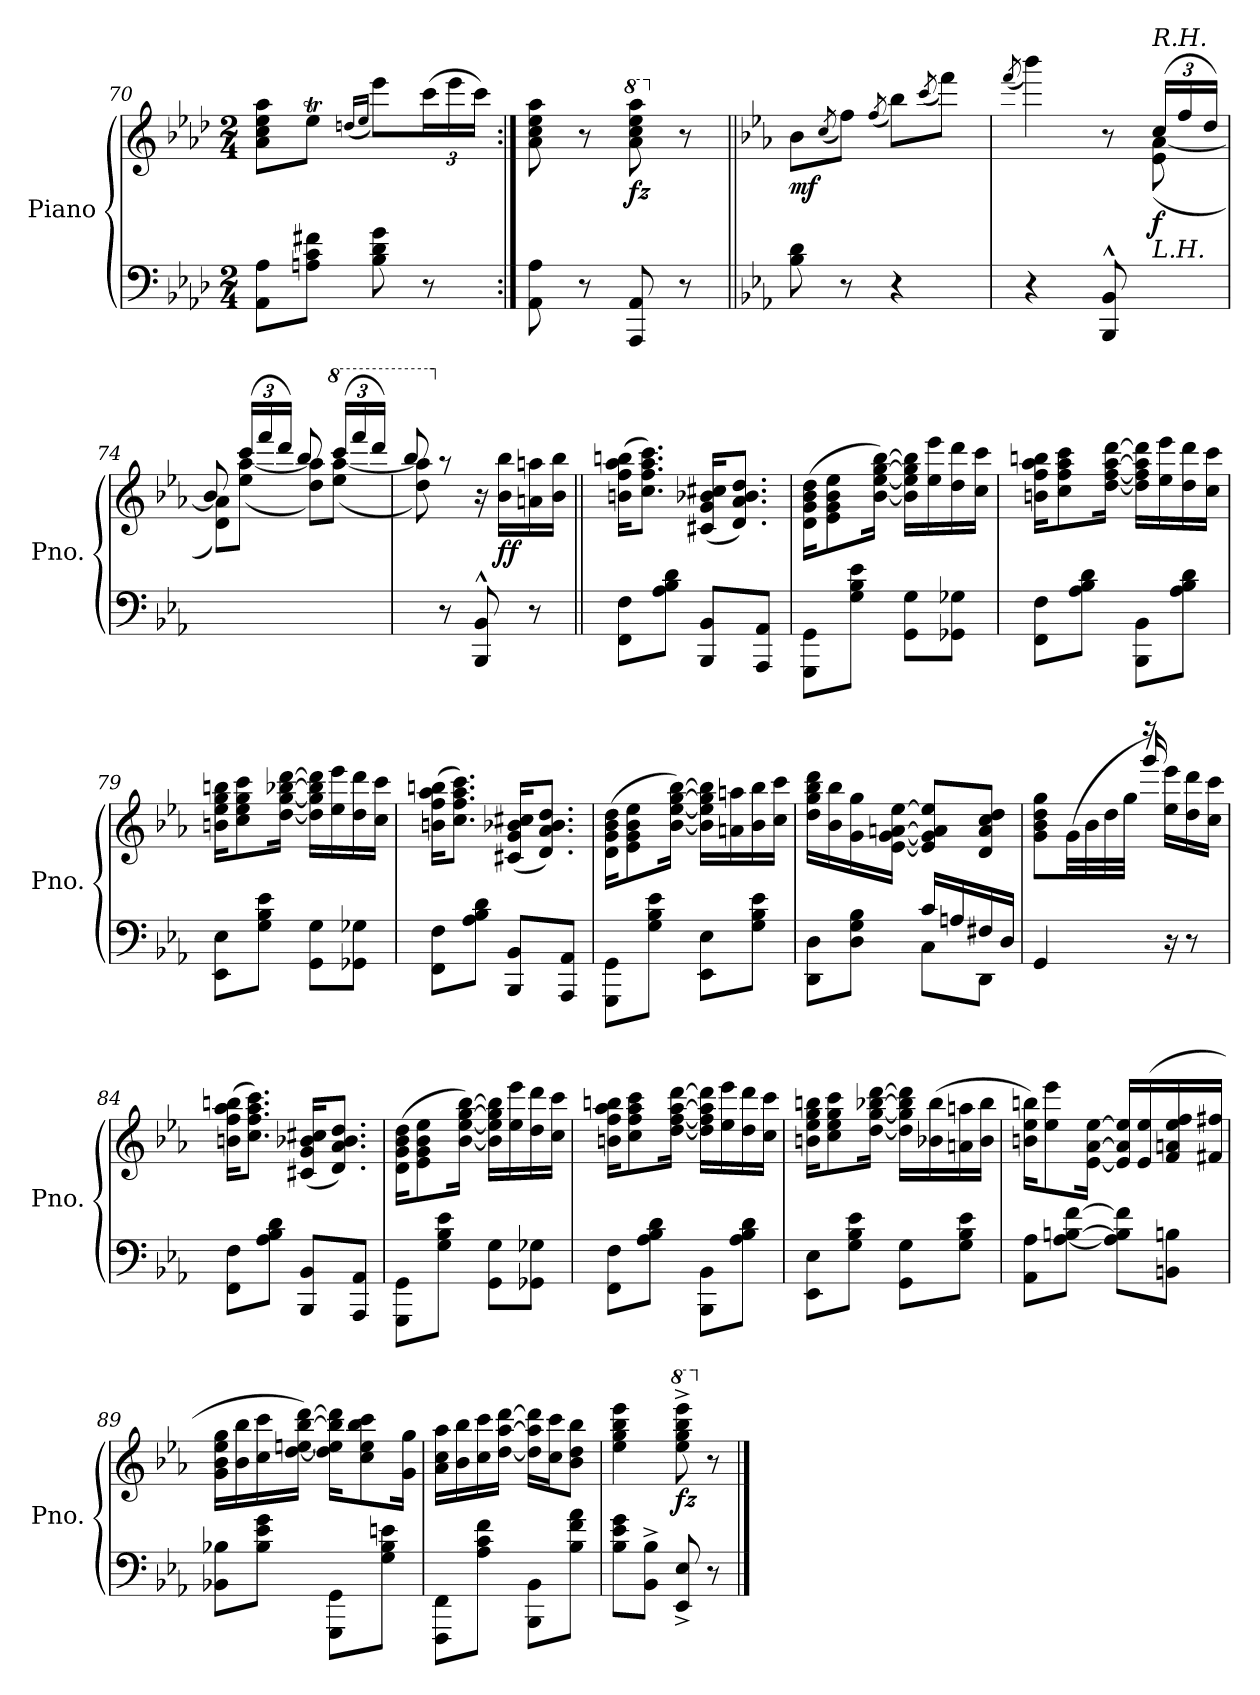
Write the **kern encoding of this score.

**kern	**kern	**dynam
*part1	*part1	*part1
*staff2	*staff1	*staff1/2
*I"Piano	*	*
*I'Pno.	*	*
*clefF4	*clefG2	*
*k[b-e-a-d-]	*k[b-e-a-d-]	*
*M2/4	*M2/4	*
=70	=70	=70
8AA-\ 8A-\L	8a-\ 8cc\ 8ee-\ 8aa-\L	.
8An\ 8c\ 8f#X\J	8ee-T\J	.
.	(<16qddn/LL	.
.	16qee-/JJ	.
8B-\ 8d-\ 8g\	8eee-\L)	.
*	*Xbrackettup	*
8r	(>24ccc\L	.
.	24eee-\	.
.	24ccc\JJ)	.
=71:|!	=71:|!	=71:|!
8AA-\ 8A-\	8a-\ 8cc\ 8ee-\ 8aa-\	.
8r	8r	.
*	*8va	*
!	!	!LO:DY:b
8AAA-/ 8AA-/	8aa-\ 8ccc\ 8eee-\ 8aaa-\	fz
*	*X8va	*
8r	8r	.
!!LO:PB:g=z
=72||	=72||	=72||
*k[b-e-a-]	*k[b-e-a-]	*
!	!	!LO:DY:b
8B-\ 8d\	8b-\L	mf
.	(<8qcc/	.
8r	8ff\J)	.
.	(<8qff/	.
4r	8bb-\L)	.
.	(<8qccc/	.
.	8fff\J)	.
=73	=73	=73
.	(<8qfff/	.
*	*^	*
4r	4bbb-\)	4.ryy	.
8BBB-/^^ 8BB-/^^	8r	.	.
!	!LO:TX:a:i:t=R.H.	!	!
!LO:TX:a:i:t=L.H.	!	!	!
!	!	!	!LO:DY:b
8ryy	(>24cc/LL	(>8e-\ [8a-\	f
.	24ff/	.	.
.	24dd/JJ)	.	.
=74	=74	=74	=74
2ryy	8b-/	8d\ 8a-\]L)	.
.	(>24ccc/LL	(>8ee-\ [8aa-\J	.
.	24fff/	.	.
.	24ddd/JJ)	.	.
.	8bb-/	8dd\ 8aa-\]L)	.
*	*8va	*	*
.	(>24cccc/LL	(>8eee-\ [8aaa-\J	.
.	24ffff/	.	.
.	24dddd/JJ)	.	.
=75	=75	=75	=75
8ryy	8bbb-/	8ddd\ 8aaa-\])	.
*	*X8va	*	*
8r	8raa	4.ryy	.
8BBB-/^^ 8BB-/^^	16r	.	.
!	!	!	!LO:DY:b
.	16b-\ 16bb-\LL	.	ff
8r	16an\ 16aan\	.	.
.	16b-\ 16bb-\JJ	.	.
*	*v	*v	*
!!LO:LB:g=z
=76||	=76||	=76||
8FF\ 8F\L	(>16bn\ 16ff\ 16aa-\ 16bbn\KL	.
.	8.cc\ 8.ff\ 8.aa-\ 8.ccc\J)	.
8A-\ 8B-\ 8d\J	.	.
8BBB-/ 8BB-/L	(<16c#X/ 16g/ 16b-X/ 16cc#X/KL	.
.	8.d/ 8.a-/ 8.b-/ 8.dd/J)	.
8AAA-/ 8AA-/J	.	.
=77	=77	=77
8GGG\ 8GG\L	(>16d\ 16g\ 16b-\ 16dd\KL	.
.	8e-\ 8g\ 8b-\ 8ee-\	.
8G\ 8B-\ 8e-\J	.	.
.	[16b-\ [16ee-\ [16gg\ [16bb-\Jk)	.
8GG\ 8G\L	16b-\] 16ee-\] 16gg\] 16bb-\]LL	.
.	16ee-\ 16eee-\	.
8GG-X\ 8G-X\J	16dd\ 16ddd\	.
.	16cc\ 16ccc\JJ	.
=78	=78	=78
8FF\ 8F\L	16bn\ 16ff\ 16aa-\ 16bbn\KL	.
.	8cc\ 8ff\ 8aa-\ 8ccc\	.
8A-\ 8B-\ 8d\J	.	.
.	[16dd\ [16ff\ [16aa-\ [16ddd\Jk	.
8BBB-\ 8BB-\L	16dd\] 16ff\] 16aa-\] 16ddd\]LL	.
.	16ee-\ 16eee-\	.
8A-\ 8B-\ 8d\J	16dd\ 16ddd\	.
.	16cc\ 16ccc\JJ	.
=79	=79	=79
8EE-\ 8E-\L	16bn\ 16ee-\ 16gg\ 16bbn\KL	.
.	8cc\ 8ee-\ 8gg\ 8ccc\	.
8G\ 8B-\ 8e-\J	.	.
.	[16dd\ [16gg\ [16bb-X\ [16ddd\Jk	.
8GG\ 8G\L	16dd\] 16gg\] 16bb-\] 16ddd\]LL	.
.	16ee-\ 16eee-\	.
8GG-X\ 8G-X\J	16dd\ 16ddd\	.
.	16cc\ 16ccc\JJ	.
!!LO:LB:g=z
=80	=80	=80
8FF\ 8F\L	(>16bn\ 16ff\ 16aa-\ 16bbn\KL	.
.	8.cc\ 8.ff\ 8.aa-\ 8.ccc\J)	.
8A-\ 8B-\ 8d\J	.	.
8BBB-/ 8BB-/L	(<16c#X/ 16g/ 16b-X/ 16cc#X/KL	.
.	8.d/ 8.a-/ 8.b-/ 8.dd/J)	.
8AAA-/ 8AA-/J	.	.
=81	=81	=81
8GGG\ 8GG\L	(>16d\ 16g\ 16b-\ 16dd\KL	.
.	8e-\ 8g\ 8b-\ 8ee-\	.
8G\ 8B-\ 8e-\J	.	.
.	[16b-\ [16ee-\ [16gg\ [16bb-\Jk)	.
8EE-\ 8E-\L	16b-\] 16ee-\] 16gg\] 16bb-\]LL	.
.	16an\ 16aan\	.
8G\ 8B-\ 8e-\J	16b-\ 16bb-\	.
.	16cc\ 16ccc\JJ	.
=82	=82	=82
*^	*	*
8DD\ 8D\L	4ryy	16dd\ 16gg\ 16bb-\ 16ddd\LL	.
.	.	16b-\ 16bb-\	.
8D\ 8G\ 8B-\J	.	16g\ 16gg\	.
.	.	[16e-\ [16g\ [16an\ [16ee-\JJ	.
16c/LL	8C\L	8e-/] 8g/] 8a/] 8ee-/]L	.
16An/	.	.	.
16F#X/	8DD\J	8d/ 8a/ 8cc/ 8dd/J	.
16D/JJ	.	.	.
*v	*v	*	*
=83	=83	=83
*	*^	*
4GG/	8g\ 8b-\ 8dd\ 8gg\L	4ryy	.
.	(>32g\LL	.	.
.	32b-\	.	.
.	32dd\	.	.
.	32gg\JJJ	.	.
16ryy	16r	16ggg/)	.
16r	16ee-\ 16eee-\LL	8.ryy	.
8r	16dd\ 16ddd\	.	.
.	16cc\ 16ccc\JJ	.	.
*	*v	*v	*
!!LO:LB:g=z
=84	=84	=84
8FF\ 8F\L	(>16bn\ 16ff\ 16aa-\ 16bbn\KL	.
.	8.cc\ 8.ff\ 8.aa-\ 8.ccc\J)	.
8A-\ 8B-\ 8d\J	.	.
8BBB-/ 8BB-/L	(<16c#X/ 16g/ 16b-X/ 16cc#X/KL	.
.	8.d/ 8.a-/ 8.b-/ 8.dd/J)	.
8AAA-/ 8AA-/J	.	.
=85	=85	=85
8GGG\ 8GG\L	(>16d\ 16g\ 16b-\ 16dd\KL	.
.	8e-\ 8g\ 8b-\ 8ee-\	.
8G\ 8B-\ 8e-\J	.	.
.	[16b-\ [16ee-\ [16gg\ [16bb-\Jk)	.
8GG\ 8G\L	16b-\] 16ee-\] 16gg\] 16bb-\]LL	.
.	16ee-\ 16eee-\	.
8GG-X\ 8G-X\J	16dd\ 16ddd\	.
.	16cc\ 16ccc\JJ	.
=86	=86	=86
8FF\ 8F\L	16bn\ 16ff\ 16aa-\ 16bbn\KL	.
.	8cc\ 8ff\ 8aa-\ 8ccc\	.
8A-\ 8B-\ 8d\J	.	.
.	[16dd\ [16ff\ [16aa-\ [16ddd\Jk	.
8BBB-\ 8BB-\L	16dd\] 16ff\] 16aa-\] 16ddd\]LL	.
.	16ee-\ 16eee-\	.
8A-\ 8B-\ 8d\J	16dd\ 16ddd\	.
.	16cc\ 16ccc\JJ	.
=87	=87	=87
8EE-\ 8E-\L	16bn\ 16ee-\ 16gg\ 16bbn\KL	.
.	8cc\ 8ee-\ 8gg\ 8ccc\	.
8G\ 8B-\ 8e-\J	.	.
.	[16dd\ [16gg\ [16bb-X\ [16ddd\Jk	.
8GG\ 8G\L	16dd\] 16gg\] 16bb-\] 16ddd\]LL	.
.	(>16b-X\ 16bb-\	.
8G\ 8B-\ 8e-\J	16an\ 16aan\	.
.	16b-\ 16bb-\JJ	.
!!LO:LB:g=z
=88	=88	=88
8AA-\ 8A-\L	16bn\ 16ee-\ 16bbn\KL)	.
.	8ee-\ 8eee-\	.
[8A-\ [8Bn\ [8f\J	.	.
.	[16e-\ [16a-\ [16ee-\Jk	.
8A-\] 8B\] 8f\]L	16e-/] 16a-/] 16ee-/]LL	.
.	(>16e-/ 16ee-/	.
8BBn\ 8Bn\J	16f/ 16an/ 16ee-/ 16ff/	.
.	16f#X/ 16ff#X/JJ	.
=89	=89	=89
8BB-X\ 8B-X\L	16g\ 16b-\ 16ee-\ 16gg\LL	.
.	16b-\ 16bb-\	.
8B-\ 8e-\ 8g\J	16cc\ 16ccc\	.
.	[16dd\ [16een\ [16bb-\ [16ddd\JJ)	.
8GGG\ 8GG\L	16dd\] 16ee\] 16bb-\] 16ddd\]KL	.
.	8cc\ 8ee\ 8bb-\ 8ccc\	.
8G\ 8B-\ 8en\J	.	.
.	16g\ 16gg\Jk	.
=90	=90	=90
8FFF\ 8FF\L	16a-\ 16cc\ 16aa-\LL	.
.	16b-\ 16bb-\	.
8A-\ 8c\ 8f\J	16cc\ 16ccc\	.
.	[16dd\ [16aa-\ [16ddd\JJ	.
8BBB-\ 8BB-\L	16dd\] 16aa-\] 16ddd\]LL	.
.	16cc\ 16ccc\J	.
8B-\ 8f\ 8a-\J	8b-\ 8dd\ 8bb-\J	.
=91	=91	=91
8B-\ 8e-\ 8g\L	4ee-\ 4gg\ 4bb-\ 4eee-\	.
8BB-\^ 8B-\^J	.	.
*	*8va	*
!	!	!LO:DY:b
8EE-/^ 8E-/^	8eee-\^ 8ggg\^ 8bbb-\^ 8eeee-\^	fz
*	*X8va	*
8r	8r	.
==	==	==
*-	*-	*-
